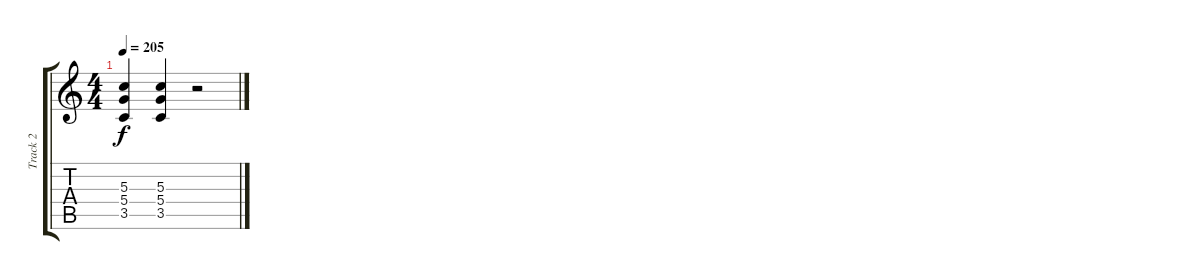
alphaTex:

\track ("Track 2" "Track 2") {instrument distortionguitar}
\staff {score tabs}
\tuning (E4 B3 G3 D3 A2 E2) {hide}
\ts (4 4)
\tempo 205
\clef g2
\ks c
(5.3 5.4 3.5).4{dy f} (5.3 5.4 3.5).4 r.2
